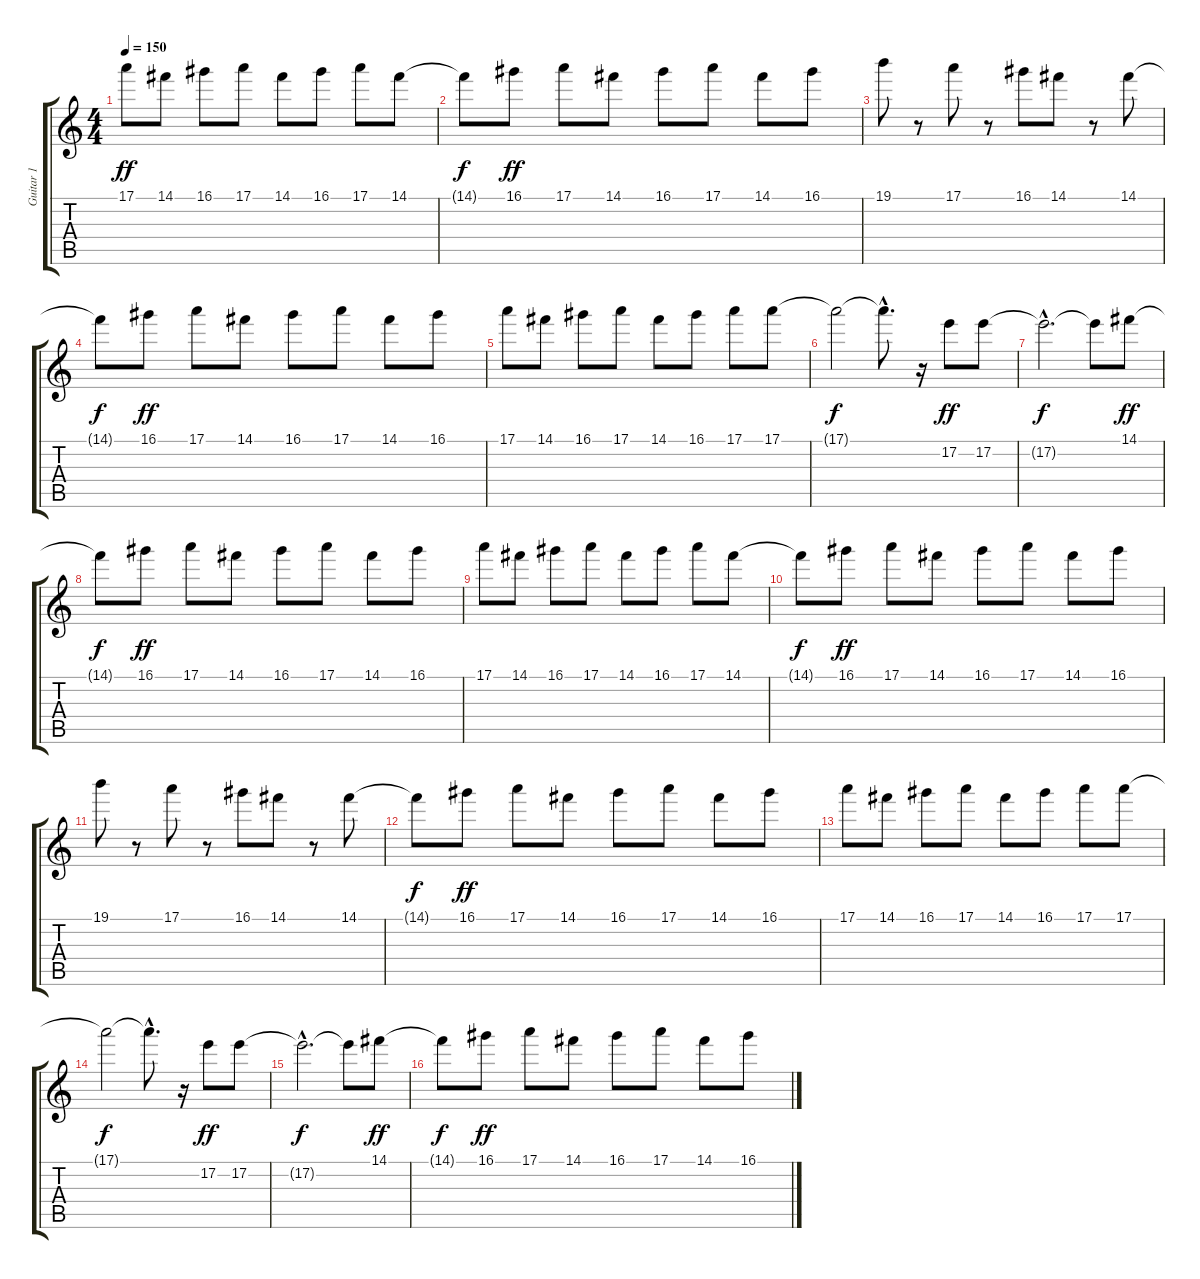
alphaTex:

\track ("Guitar 1" "Guitar 1") {instrument electricguitarmuted}
\staff {score tabs}
\tuning (E4 B3 G3 D3 A2 E2) {hide}
\ts (4 4)
\tempo 150
\clef g2
\ks c
17.1.8{dy ff} 14.1.8 16.1.8 17.1.8 14.1.8 16.1.8 17.1.8 14.1.8 |
14.1{t}.8{dy f} 16.1.8{dy ff} 17.1.8 14.1.8 16.1.8 17.1.8 14.1.8 16.1.8 |
19.1.8 r.8 17.1.8 r.8 16.1.8 14.1.8 r.8 14.1.8 |
14.1{t}.8{dy f} 16.1.8{dy ff} 17.1.8 14.1.8 16.1.8 17.1.8 14.1.8 16.1.8 |
17.1.8 14.1.8 16.1.8 17.1.8 14.1.8 16.1.8 17.1.8 17.1.8 |
17.1{t}.2{dy f} 17.1{hac t}.8{d} r.16 17.2.8{dy ff} 17.2.8 |
17.2{hac t}.2{d dy f} 17.2{t}.8 14.1.8{dy ff} |
14.1{t}.8{dy f} 16.1.8{dy ff} 17.1.8 14.1.8 16.1.8 17.1.8 14.1.8 16.1.8 |
17.1.8 14.1.8 16.1.8 17.1.8 14.1.8 16.1.8 17.1.8 14.1.8 |
14.1{t}.8{dy f} 16.1.8{dy ff} 17.1.8 14.1.8 16.1.8 17.1.8 14.1.8 16.1.8 |
19.1.8 r.8 17.1.8 r.8 16.1.8 14.1.8 r.8 14.1.8 |
14.1{t}.8{dy f} 16.1.8{dy ff} 17.1.8 14.1.8 16.1.8 17.1.8 14.1.8 16.1.8 |
17.1.8 14.1.8 16.1.8 17.1.8 14.1.8 16.1.8 17.1.8 17.1.8 |
17.1{t}.2{dy f} 17.1{hac t}.8{d} r.16 17.2.8{dy ff} 17.2.8 |
17.2{hac t}.2{d dy f} 17.2{t}.8 14.1.8{dy ff} |
14.1{t}.8{dy f} 16.1.8{dy ff} 17.1.8 14.1.8 16.1.8 17.1.8 14.1.8 16.1.8
